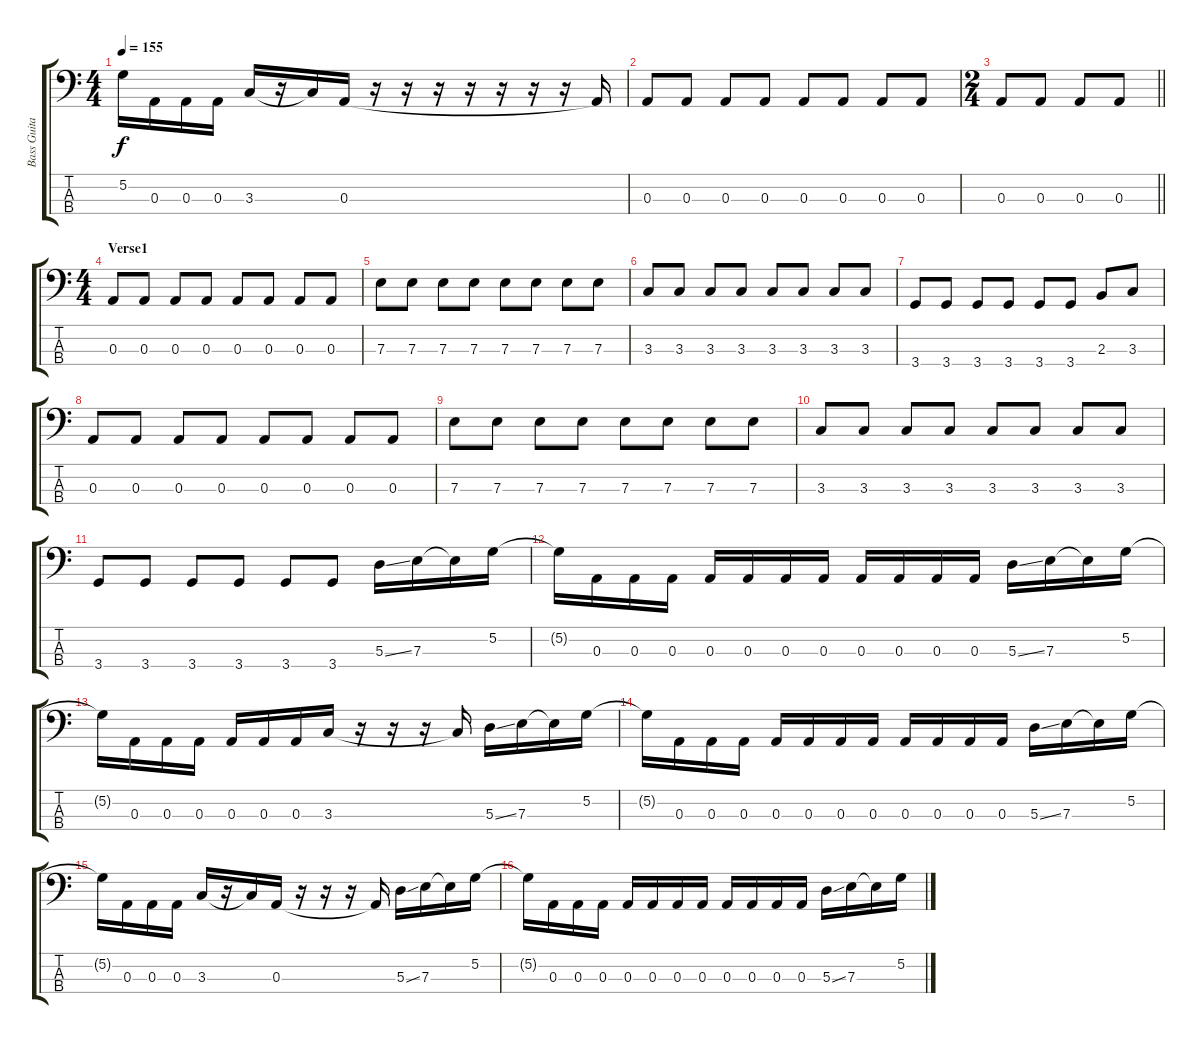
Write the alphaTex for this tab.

\track ("Bass Guitar" "Bass Guita") {instrument electricbassfinger}
\staff {score tabs}
\tuning (G2 D2 A1 E1) {hide}
\ts (4 4)
\tempo 155
\clef f4
\ks c
5.2{t}.16{dy f} 0.3.16 0.3.16 0.3.16 3.3.16 r.16 3.3{t}.16 0.3.16 r.16 r.16 r.16 r.16 r.16 r.16 r.16 0.3{t}.16 |
0.3.8 0.3.8 0.3.8 0.3.8 0.3.8 0.3.8 0.3.8 0.3.8 |
\ts (2 4)
\barLineRight lightlight
0.3.8 0.3.8 0.3.8 0.3.8 |
\ts (4 4)
\section ("" "Verse1")
0.3.8 0.3.8 0.3.8 0.3.8 0.3.8 0.3.8 0.3.8 0.3.8 |
7.3.8 7.3.8 7.3.8 7.3.8 7.3.8 7.3.8 7.3.8 7.3.8 |
3.3.8 3.3.8 3.3.8 3.3.8 3.3.8 3.3.8 3.3.8 3.3.8 |
3.4.8 3.4.8 3.4.8 3.4.8 3.4.8 3.4.8 2.3.8 3.3.8 |
0.3.8 0.3.8 0.3.8 0.3.8 0.3.8 0.3.8 0.3.8 0.3.8 |
7.3.8 7.3.8 7.3.8 7.3.8 7.3.8 7.3.8 7.3.8 7.3.8 |
3.3.8 3.3.8 3.3.8 3.3.8 3.3.8 3.3.8 3.3.8 3.3.8 |
3.4.8 3.4.8 3.4.8 3.4.8 3.4.8 3.4.8 5.3{ss}.16 7.3.16 7.3{t}.16 5.2.16 |
5.2{t}.16 0.3.16 0.3.16 0.3.16 0.3.16 0.3.16 0.3.16 0.3.16 0.3.16 0.3.16 0.3.16 0.3.16 5.3{ss}.16 7.3.16 7.3{t}.16 5.2.16 |
5.2{t}.16 0.3.16 0.3.16 0.3.16 0.3.16 0.3.16 0.3.16 3.3.16 r.16 r.16 r.16 3.3{t}.16 5.3{ss}.16 7.3.16 7.3{t}.16 5.2.16 |
5.2{t}.16 0.3.16 0.3.16 0.3.16 0.3.16 0.3.16 0.3.16 0.3.16 0.3.16 0.3.16 0.3.16 0.3.16 5.3{ss}.16 7.3.16 7.3{t}.16 5.2.16 |
5.2{t}.16 0.3.16 0.3.16 0.3.16 3.3.16 r.16 3.3{t}.16 0.3.16 r.16 r.16 r.16 0.3{t}.16 5.3{ss}.16 7.3.16 7.3{t}.16 5.2.16 |
5.2{t}.16 0.3.16 0.3.16 0.3.16 0.3.16 0.3.16 0.3.16 0.3.16 0.3.16 0.3.16 0.3.16 0.3.16 5.3{ss}.16 7.3.16 7.3{t}.16 5.2.16
